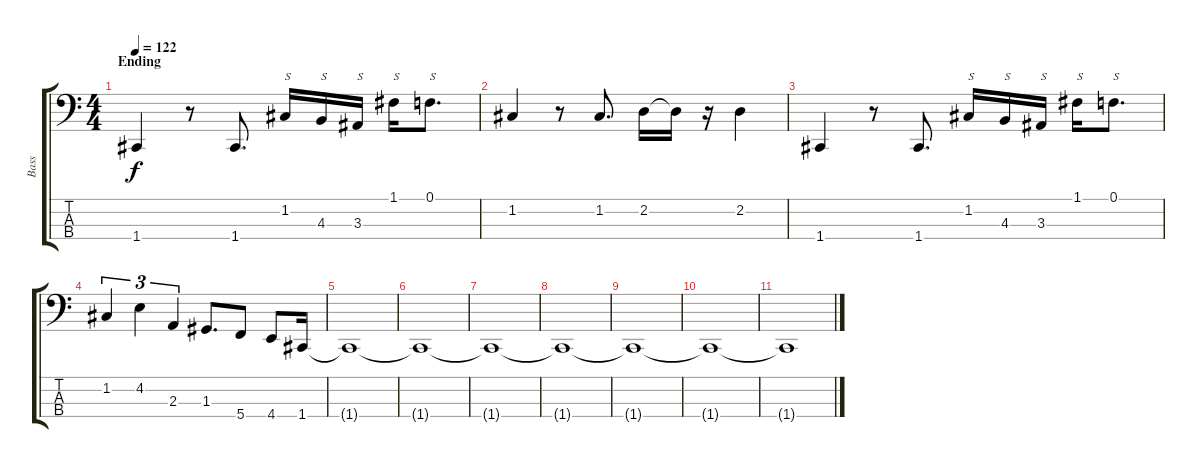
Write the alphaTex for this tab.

\track ("Bass" "Bass") {instrument electricbassfinger}
\staff {score tabs}
\tuning (F2 C2 G1 C1) {hide}
\ts (4 4)
\section ("" "Ending")
\tempo 122
\clef f4
\ks c
1.4.4{dy f} r.8 1.4.8{d} 1.2.16{txt "S" instrument slapbass1} 4.3.16{txt "S"} 3.3.16{txt "S"} 1.1.16{txt "S"} 0.1.8{d txt "S"} |
1.2.4{instrument electricbassfinger} r.8 1.2.8{d} 2.2.16 2.2{t}.16 r.16 2.2.4 |
1.4.4 r.8 1.4.8{d} 1.2.16{txt "S" instrument slapbass1} 4.3.16{txt "S"} 3.3.16{txt "S"} 1.1.16{txt "S"} 0.1.8{d txt "S"} |
1.2.4{tu (3 2)} 4.2.4{tu (3 2)} 2.3.4{tu (3 2)} 1.3.8{d} 5.4.8 4.4.8 1.4.16 |
1.4{t}.1 |
1.4{t}.1 |
1.4{t}.1 |
1.4{t}.1 |
1.4{t}.1 |
1.4{t}.1 |
1.4{t}.1
